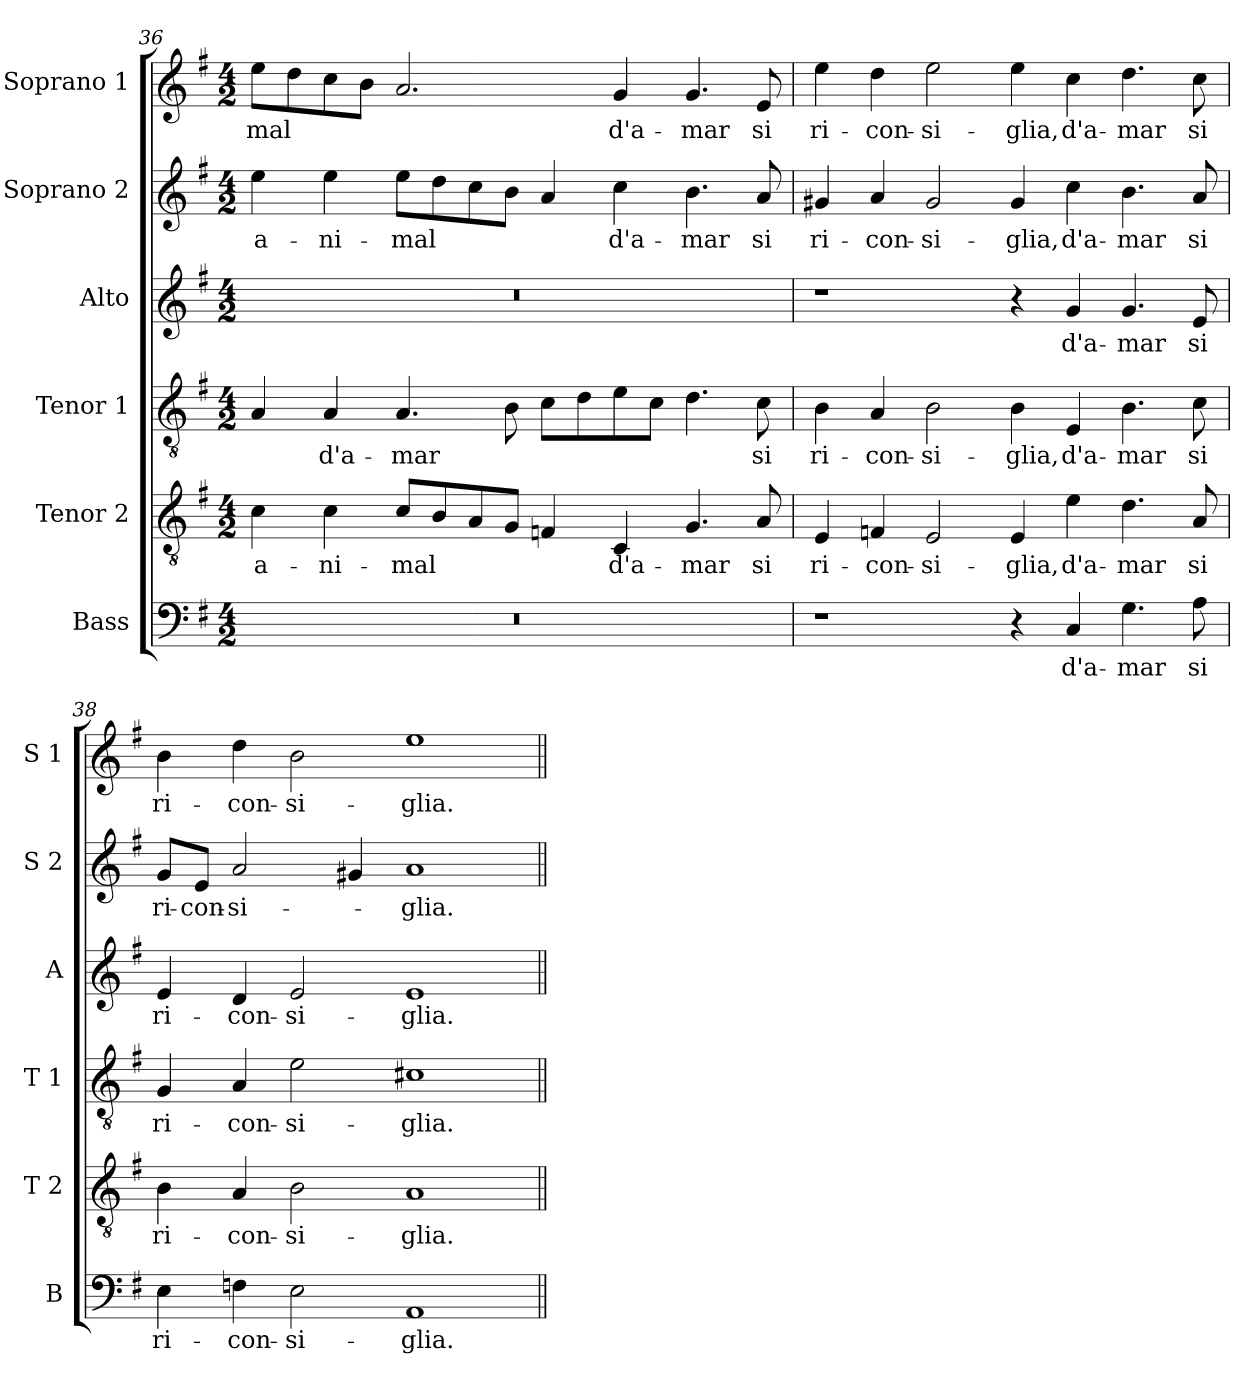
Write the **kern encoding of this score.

**kern	**text	**kern	**text	**kern	**text	**kern	**text	**kern	**text	**kern	**text
*part6	*part6	*part5	*part5	*part4	*part4	*part3	*part3	*part2	*part2	*part1	*part1
*staff6	*staff6	*staff5	*staff5	*staff4	*staff4	*staff3	*staff3	*staff2	*staff2	*staff1	*staff1
*I"Bass	*	*I"Tenor 2	*	*I"Tenor 1	*	*I"Alto	*	*I"Soprano 2	*	*I"Soprano 1	*
*I'B	*	*I'T 2	*	*I'T 1	*	*I'A	*	*I'S 2	*	*I'S 1	*
!!LO:LB:g=z
*clefF4	*	*clefGv2	*	*clefGv2	*	*clefG2	*	*clefG2	*	*clefG2	*
*k[f#]	*	*k[f#]	*	*k[f#]	*	*k[f#]	*	*k[f#]	*	*k[f#]	*
*G:	*	*G:	*	*G:	*	*G:	*	*G:	*	*G:	*
*M4/2	*	*M4/2	*	*M4/2	*	*M4/2	*	*M4/2	*	*M4/2	*
=36	=36	=36	=36	=36	=36	=36	=36	=36	=36	=36	=36
!	!	!	!LO:LY:b	!	!	!	!	!	!LO:LY:b	!	!LO:LY:b
0r	.	4c\	a-	4A/	.	0r	.	4ee\	a-	8ee\L	-mal
.	.	.	.	.	.	.	.	.	.	8dd\	.
!	!	!	!LO:LY:b	!	!LO:LY:b	!	!	!	!LO:LY:b	!	!
.	.	4c\	-ni-	4A/	d'a-	.	.	4ee\	-ni-	8cc\	.
.	.	.	.	.	.	.	.	.	.	8b\J	.
!	!	!	!LO:LY:b	!	!LO:LY:b	!	!	!	!LO:LY:b	!	!
.	.	8c/L	-mal	4.A/	-mar	.	.	8ee\L	-mal	2.a/	.
.	.	8B/	.	.	.	.	.	8dd\	.	.	.
.	.	8A/	.	.	.	.	.	8cc\	.	.	.
.	.	8G/J	.	8B\	.	.	.	8b\J	.	.	.
.	.	4Fn/	.	8c\L	.	.	.	4a/	.	.	.
.	.	.	.	8d\	.	.	.	.	.	.	.
!	!	!	!LO:LY:b	!	!	!	!	!	!LO:LY:b	!	!LO:LY:b
.	.	4C/	d'a-	8e\	.	.	.	4cc\	d'a-	4g/	d'a-
.	.	.	.	8c\J	.	.	.	.	.	.	.
!	!	!	!LO:LY:b	!	!	!	!	!	!LO:LY:b	!	!LO:LY:b
.	.	4.G/	-mar	4.d\	.	.	.	4.b\	-mar	4.g/	-mar
!	!	!	!LO:LY:b	!	!LO:LY:b	!	!	!	!LO:LY:b	!	!LO:LY:b
.	.	8A/	si	8c\	si	.	.	8a/	si	8e/	si
=37	=37	=37	=37	=37	=37	=37	=37	=37	=37	=37	=37
!	!	!	!LO:LY:b	!	!LO:LY:b	!	!	!	!LO:LY:b	!	!LO:LY:b
1r	.	4E/	ri-	4B\	ri-	1r	.	4g#X/	ri-	4ee\	ri-
!	!	!	!LO:LY:b	!	!LO:LY:b	!	!	!	!LO:LY:b	!	!LO:LY:b
.	.	4Fn/	-con-	4A/	-con-	.	.	4a/	-con-	4dd\	-con-
!	!	!	!LO:LY:b	!	!LO:LY:b	!	!	!	!LO:LY:b	!	!LO:LY:b
.	.	2E/	-si-	2B\	-si-	.	.	2g#/	-si-	2ee\	-si-
!	!	!	!LO:LY:b	!	!LO:LY:b	!	!	!	!LO:LY:b	!	!LO:LY:b
4r	.	4E/	-glia,	4B\	-glia,	4r	.	4g#/	-glia,	4ee\	-glia,
!	!LO:LY:b	!	!LO:LY:b	!	!LO:LY:b	!	!LO:LY:b	!	!LO:LY:b	!	!LO:LY:b
4C/	d'a-	4e\	d'a-	4E/	d'a-	4g/	d'a-	4cc\	d'a-	4cc\	d'a-
!	!LO:LY:b	!	!LO:LY:b	!	!LO:LY:b	!	!LO:LY:b	!	!LO:LY:b	!	!LO:LY:b
4.G\	-mar	4.d\	-mar	4.B\	-mar	4.g/	-mar	4.b\	-mar	4.dd\	-mar
!	!LO:LY:b	!	!LO:LY:b	!	!LO:LY:b	!	!LO:LY:b	!	!LO:LY:b	!	!LO:LY:b
8A\	si	8A/	si	8c\	si	8e/	si	8a/	si	8cc\	si
=38	=38	=38	=38	=38	=38	=38	=38	=38	=38	=38	=38
!	!LO:LY:b	!	!LO:LY:b	!	!LO:LY:b	!	!LO:LY:b	!	!LO:LY:b	!	!LO:LY:b
4E\	ri-	4B\	ri-	4G/	ri-	4e/	ri-	8g/L	ri-	4b\	ri-
!	!	!	!	!	!	!	!	!	!LO:LY:b	!	!
.	.	.	.	.	.	.	.	8e/J	-con-	.	.
!	!LO:LY:b	!	!LO:LY:b	!	!LO:LY:b	!	!LO:LY:b	!	!LO:LY:b	!	!LO:LY:b
4Fn\	-con-	4A/	-con-	4A/	-con-	4d/	-con-	2a/	-si-	4dd\	-con-
!	!LO:LY:b	!	!LO:LY:b	!	!LO:LY:b	!	!LO:LY:b	!	!	!	!LO:LY:b
2E\	-si-	2B\	-si-	2e\	-si-	2e/	-si-	.	.	2b\	-si-
.	.	.	.	.	.	.	.	4g#X/	.	.	.
!	!LO:LY:b	!	!LO:LY:b	!	!LO:LY:b	!	!LO:LY:b	!	!LO:LY:b	!	!LO:LY:b
1AA	-glia.	1A	-glia.	1c#X	-glia.	1e	-glia.	1a	-glia.	1ee	-glia.
=||	=||	=||	=||	=||	=||	=||	=||	=||	=||	=||	=||
*-	*-	*-	*-	*-	*-	*-	*-	*-	*-	*-	*-
